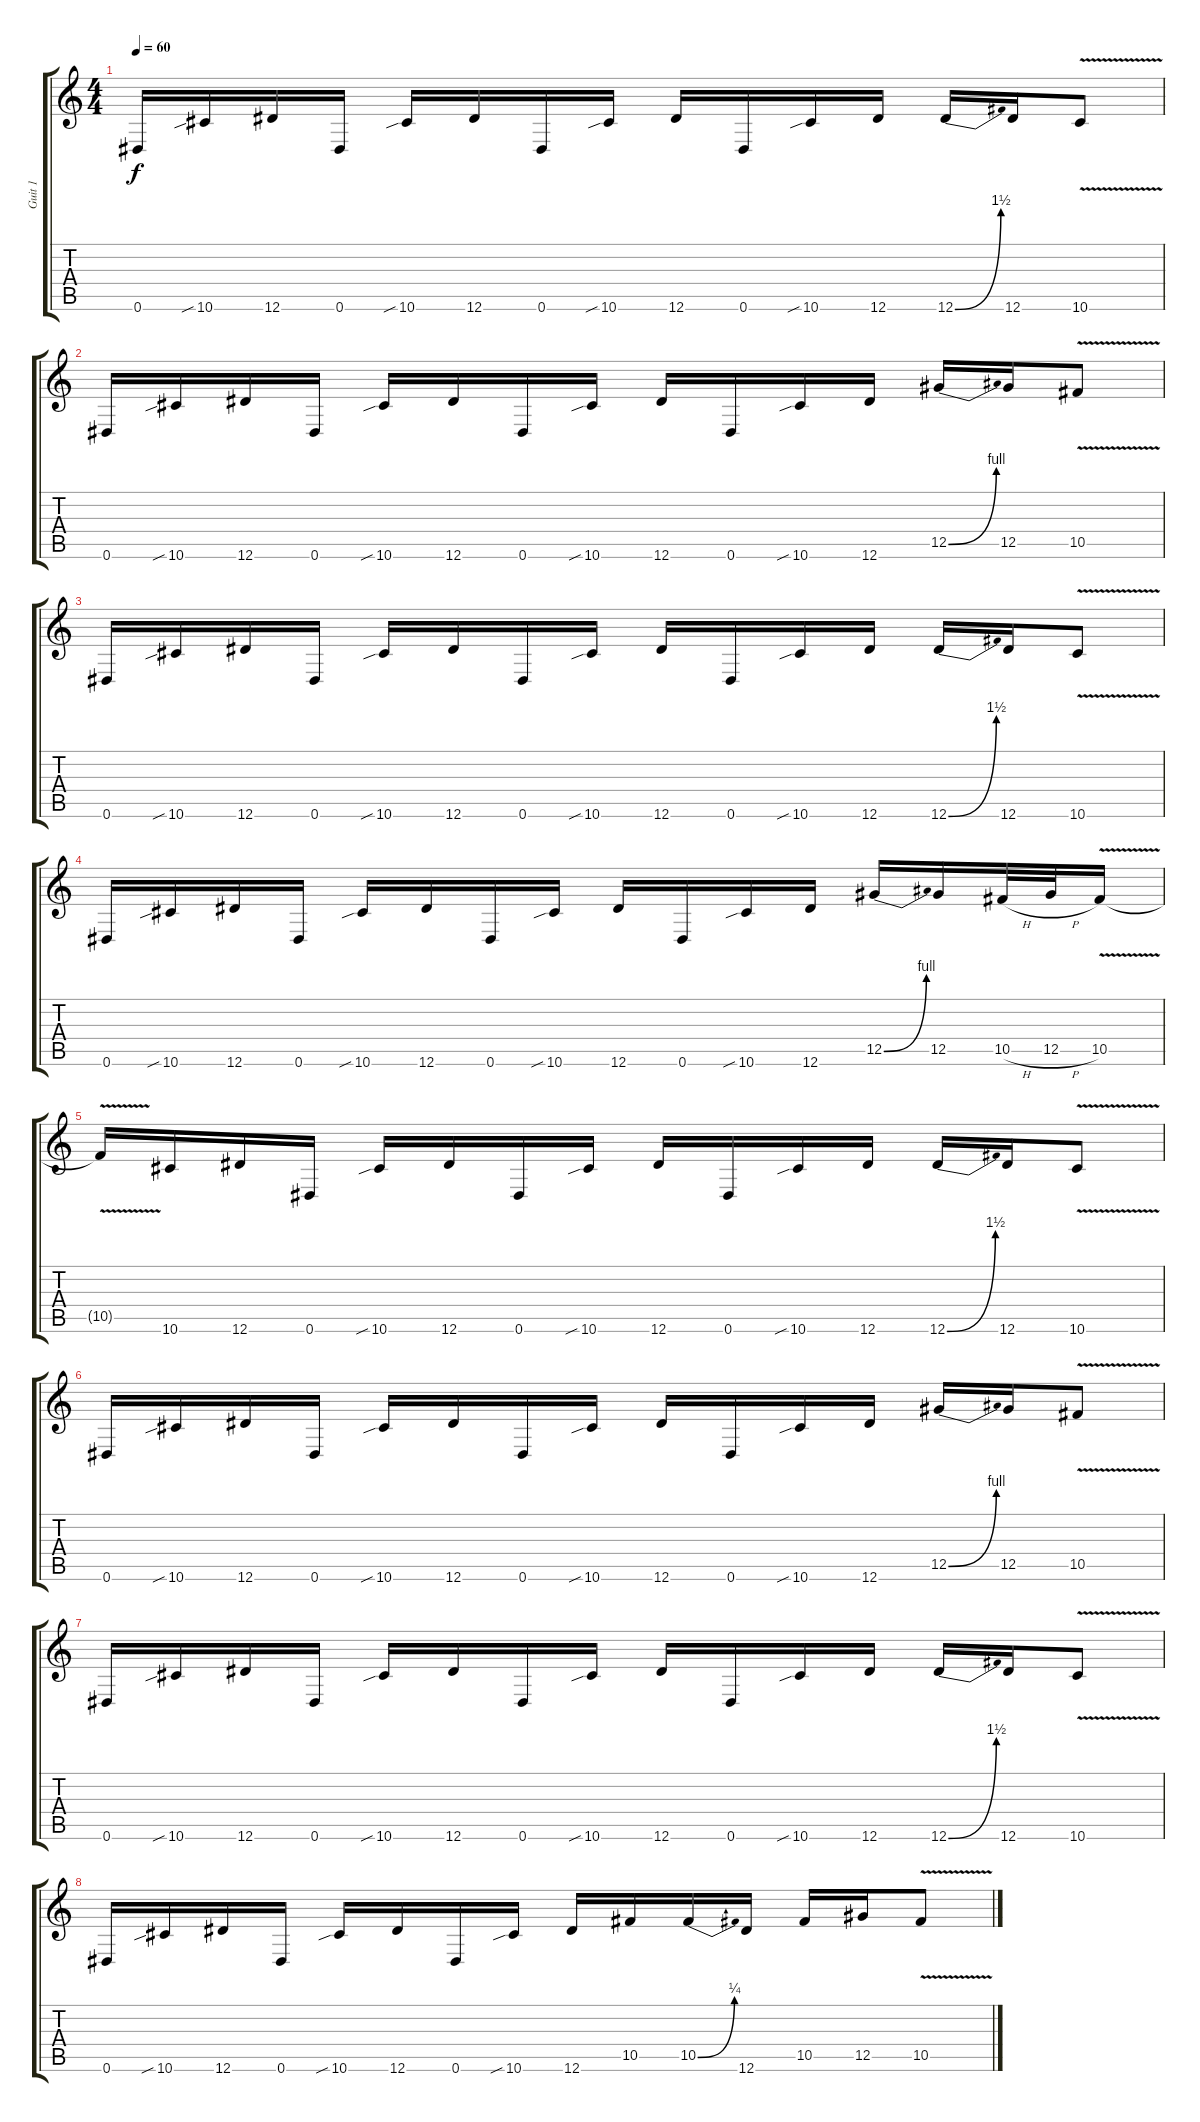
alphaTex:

\track ("Guit 1" "Guit 1") {instrument distortionguitar}
\staff {score tabs}
\tuning (Eb4 Bb3 Gb3 Db3 Ab2 Eb2) {hide}
\ts (4 4)
\tempo 60
\clef g2
\ks c
0.6.16{dy f} 10.6{sib}.16 12.6.16 0.6.16 10.6{sib}.16 12.6.16 0.6.16 10.6{sib}.16 12.6.16 0.6.16 10.6{sib}.16 12.6.16 12.6{be (bend 0 0 60 6)}.16 12.6.16 10.6{v}.8 |
0.6.16 10.6{sib}.16 12.6.16 0.6.16 10.6{sib}.16 12.6.16 0.6.16 10.6{sib}.16 12.6.16 0.6.16 10.6{sib}.16 12.6.16 12.5{be (bend 0 0 60 4)}.16 12.5.16 10.5{v}.8 |
0.6.16 10.6{sib}.16 12.6.16 0.6.16 10.6{sib}.16 12.6.16 0.6.16 10.6{sib}.16 12.6.16 0.6.16 10.6{sib}.16 12.6.16 12.6{be (bend 0 0 60 6)}.16 12.6.16 10.6{v}.8 |
0.6.16 10.6{sib}.16 12.6.16 0.6.16 10.6{sib}.16 12.6.16 0.6.16 10.6{sib}.16 12.6.16 0.6.16 10.6{sib}.16 12.6.16 12.5{be (bend 0 0 60 4)}.16 12.5.16 10.5{h}.32 12.5{h}.32 10.5{v}.16 |
10.5{t}.16 10.6.16 12.6.16 0.6.16 10.6{sib}.16 12.6.16 0.6.16 10.6{sib}.16 12.6.16 0.6.16 10.6{sib}.16 12.6.16 12.6{be (bend 0 0 60 6)}.16 12.6.16 10.6{v}.8 |
0.6.16 10.6{sib}.16 12.6.16 0.6.16 10.6{sib}.16 12.6.16 0.6.16 10.6{sib}.16 12.6.16 0.6.16 10.6{sib}.16 12.6.16 12.5{be (bend 0 0 60 4)}.16 12.5.16 10.5{v}.8 |
0.6.16 10.6{sib}.16 12.6.16 0.6.16 10.6{sib}.16 12.6.16 0.6.16 10.6{sib}.16 12.6.16 0.6.16 10.6{sib}.16 12.6.16 12.6{be (bend 0 0 60 6)}.16 12.6.16 10.6{v}.8 |
0.6.16 10.6{sib}.16 12.6.16 0.6.16 10.6{sib}.16 12.6.16 0.6.16 10.6{sib}.16 12.6.16 10.5.16 10.5{be (bend 0 0 60 1)}.16 12.6.16 10.5.16 12.5.16 10.5{v}.8
